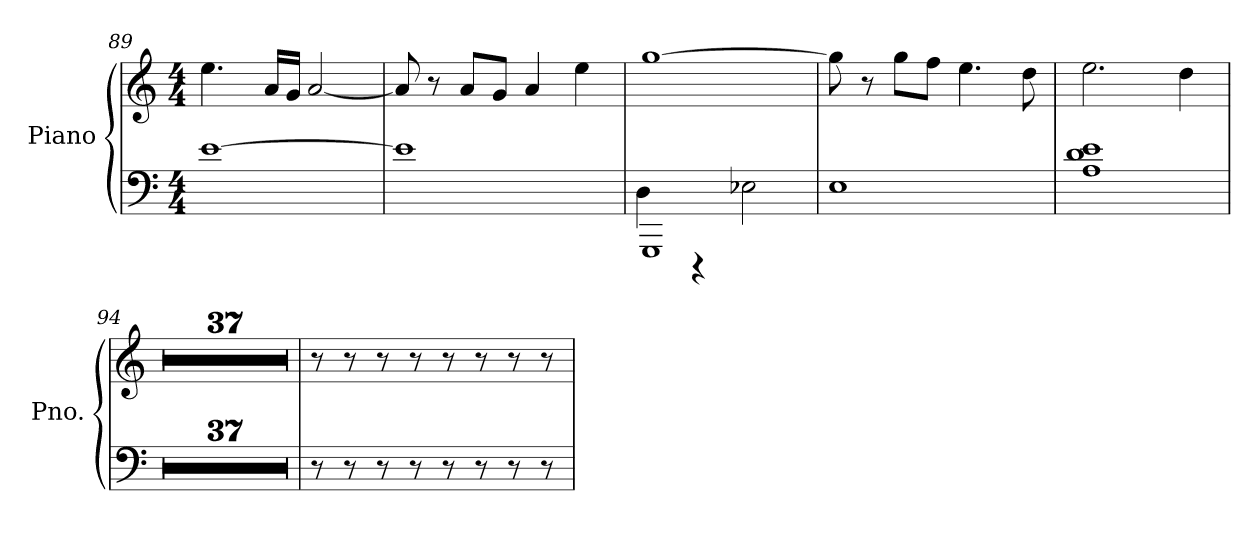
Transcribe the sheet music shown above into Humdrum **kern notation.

**kern	**kern
*part1	*part1
*staff2	*staff1
*I"Piano	*
*I'Pno.	*
*clefF4	*clefG2
*k[]	*k[]
*M4/4	*M4/4
=89	=89
[1e	4.ee\
.	16a/LL
.	16g/JJ
.	[2a/
!!LO:LB:g=z
=90	=90
1e]	8a/]
.	8r
.	8a/L
.	8g/J
.	4a/
.	4ee\
=91	=91
*^	*
1GGG	4D\	[1gg
.	4r	.
.	2E-X\	.
*v	*v	*
=92	=92
1E	8gg\]
.	8r
.	8gg\L
.	8ff\J
.	4.ee\
.	8dd\
=93	=93
1A 1d 1e	2.ee\
.	4dd\
=94	=94
1r	1r
=95	=95
1r	1r
=96	=96
1r	1r
=97	=97
1r	1r
=98	=98
1r	1r
=99	=99
1r	1r
=100	=100
1r	1r
=101	=101
1r	1r
=102	=102
1r	1r
!!LO:LB:g=z
=103	=103
1r	1r
=104	=104
1r	1r
=105	=105
1r	1r
=106	=106
1r	1r
=107	=107
1r	1r
=108	=108
1r	1r
=109	=109
1r	1r
=110	=110
1r	1r
=111	=111
1r	1r
=112	=112
1r	1r
=113	=113
1r	1r
=114	=114
1r	1r
=115	=115
1r	1r
=116	=116
1r	1r
=117	=117
1r	1r
=118	=118
1r	1r
=119	=119
1r	1r
=120	=120
1r	1r
!!LO:PB:g=z
=121	=121
1r	1r
=122	=122
1r	1r
=123	=123
1r	1r
=124	=124
1r	1r
=125	=125
1r	1r
=126	=126
1r	1r
=127	=127
1r	1r
=128	=128
1r	1r
=129	=129
1r	1r
=130	=130
1r	1r
=131	=131
8r	8r
8r	8r
8r	8r
8r	8r
8r	8r
8r	8r
8r	8r
8r	8r
=	=
*-	*-
